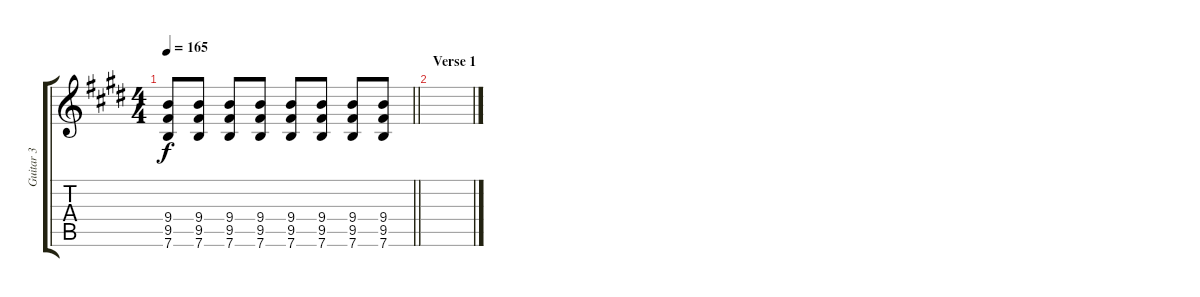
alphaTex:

\track ("Guitar 3" "Guitar 3") {instrument overdrivenguitar}
\staff {score tabs}
\tuning (E4 B3 G3 D3 A2 E2) {hide}
\ts (4 4)
\tempo 165
\clef g2
\barLineRight lightlight
\ks e
(9.4 9.5 7.6).8{dy f} (9.4 9.5 7.6).8 (9.4 9.5 7.6).8 (9.4 9.5 7.6).8 (9.4 9.5 7.6).8 (9.4 9.5 7.6).8 (9.4 9.5 7.6).8 (9.4 9.5 7.6).8 |
\section ("" "Verse 1")
